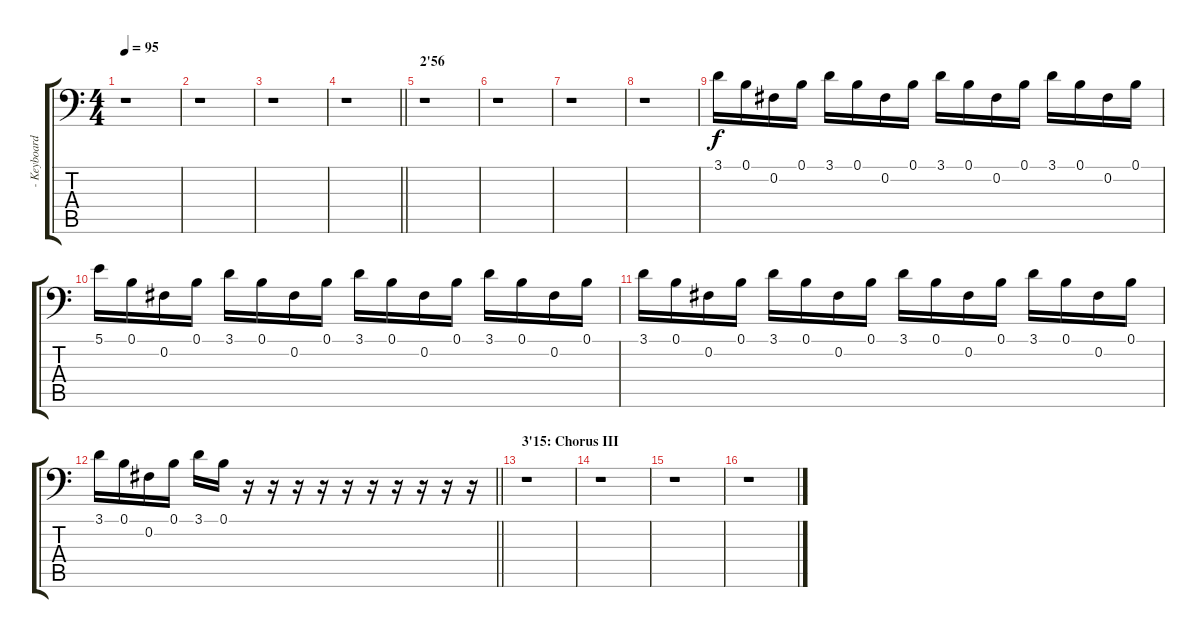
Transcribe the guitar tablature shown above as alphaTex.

\track ("- Keyboard / Lead" "- Keyboard") {instrument lead6voice}
\staff {score tabs}
\tuning (B3 Gb3 D3 A2 E2 A1) {hide}
\ts (4 4)
\tempo 95
\clef f4
\ks c
r.1{dy f} |
r.1 |
r.1 |
\barLineRight lightlight
r.1 |
\section ("" "2'56")
r.1 |
r.1 |
r.1 |
r.1 |
3.1.16 0.1.16 0.2.16 0.1.16 3.1.16 0.1.16 0.2.16 0.1.16 3.1.16 0.1.16 0.2.16 0.1.16 3.1.16 0.1.16 0.2.16 0.1.16 |
5.1.16 0.1.16 0.2.16 0.1.16 3.1.16 0.1.16 0.2.16 0.1.16 3.1.16 0.1.16 0.2.16 0.1.16 3.1.16 0.1.16 0.2.16 0.1.16 |
3.1.16 0.1.16 0.2.16 0.1.16 3.1.16 0.1.16 0.2.16 0.1.16 3.1.16 0.1.16 0.2.16 0.1.16 3.1.16 0.1.16 0.2.16 0.1.16 |
\barLineRight lightlight
3.1.16 0.1.16 0.2.16 0.1.16 3.1.16 0.1.16 r.16 r.16 r.16 r.16 r.16 r.16 r.16 r.16 r.16 r.16 |
\section ("" "3'15: Chorus III")
r.1 |
r.1 |
r.1 |
r.1
